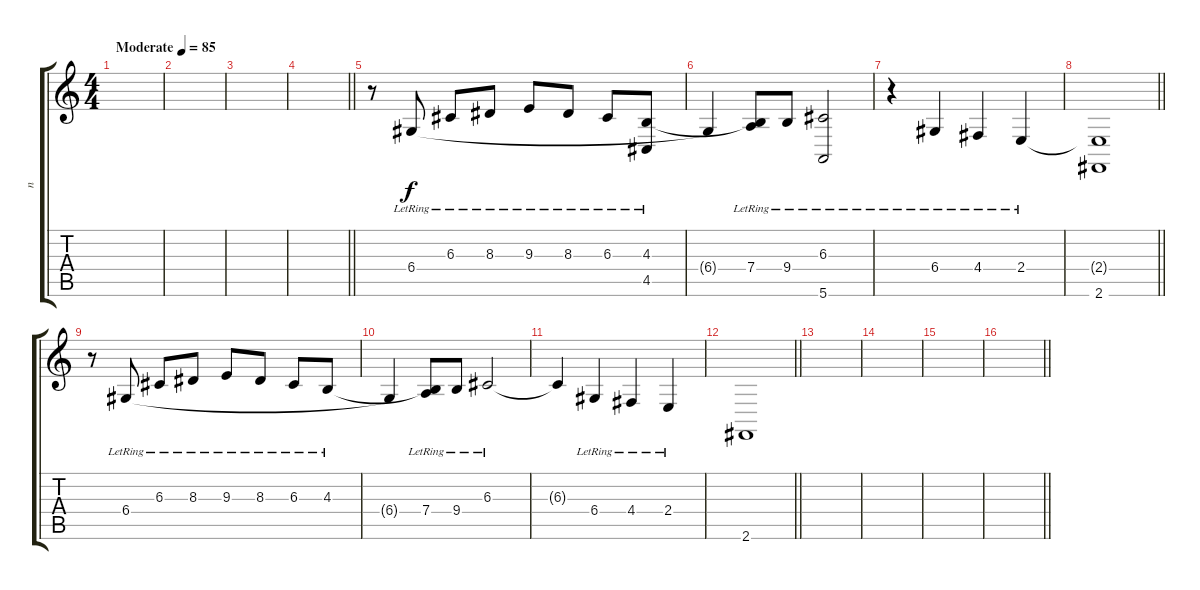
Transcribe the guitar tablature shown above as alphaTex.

\track ("n" "n") {instrument acousticgrandpiano}
\staff {score tabs}
\tuning (E4 B3 G3 D3 A2 E2) {hide}
\ts (4 4)
\tempo (85 "Moderate")
\clef g2
\ks c
|
|
|
\barLineRight lightlight
|
\section ("" "")
r.8 6.4{lr}.8 6.3{lr}.8 8.3{lr}.8 9.3{lr}.8 8.3{lr}.8 6.3{lr}.8 (4.3{lr} 4.5).8 |
6.4{t}.4 (4.3{t} 7.4{lr}).8 9.4{lr}.8 (6.3{lr} 5.6).2 |
r.4 6.4{lr}.4 4.4{lr}.4 2.4{lr}.4 |
\barLineRight lightlight
(2.4{t} 2.6).1 |
r.8 6.4{lr}.8 6.3{lr}.8 8.3{lr}.8 9.3{lr}.8 8.3{lr}.8 6.3{lr}.8 4.3{lr}.8 |
6.4{t}.4 (4.3{t} 7.4{lr}).8 9.4{lr}.8 6.3{lr}.2 |
6.3{t}.4 6.4{lr}.4 4.4{lr}.4 2.4{lr}.4 |
\barLineRight lightlight
2.6.1 |
|
|
|
\barLineRight lightlight
